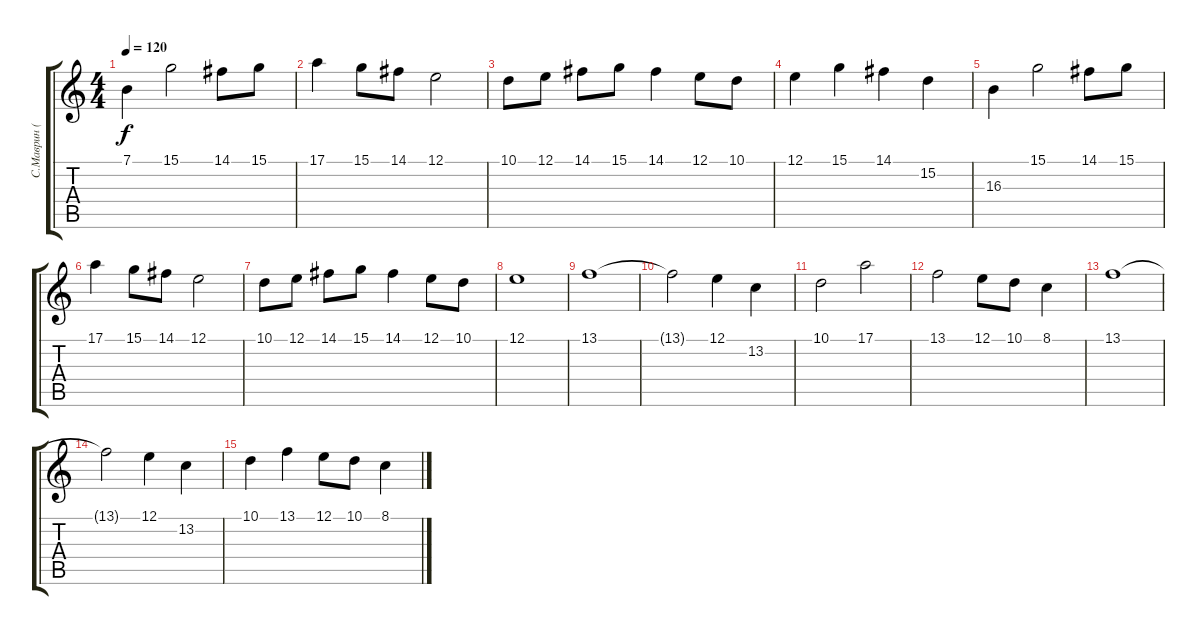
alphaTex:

\track ("С.Маврин (синтезатор)" "С.Маврин (") {instrument stringensemble1}
\staff {score tabs}
\tuning (E4 B3 G3 D3 A2 E2) {hide}
\ts (4 4)
\tempo 120
\clef g2
\ks c
7.1.4{dy f} 15.1.2 14.1.8 15.1.8 |
17.1.4 15.1.8 14.1.8 12.1.2 |
10.1.8 12.1.8 14.1.8 15.1.8 14.1.4 12.1.8 10.1.8 |
12.1.4 15.1.4 14.1.4 15.2.4 |
16.3.4 15.1.2 14.1.8 15.1.8 |
17.1.4 15.1.8 14.1.8 12.1.2 |
10.1.8 12.1.8 14.1.8 15.1.8 14.1.4 12.1.8 10.1.8 |
12.1.1 |
13.1.1 |
13.1{t}.2 12.1.4 13.2.4 |
10.1.2 17.1.2 |
13.1.2 12.1.8 10.1.8 8.1.4 |
13.1.1 |
13.1{t}.2 12.1.4 13.2.4 |
10.1.4 13.1.4 12.1.8 10.1.8 8.1.4
